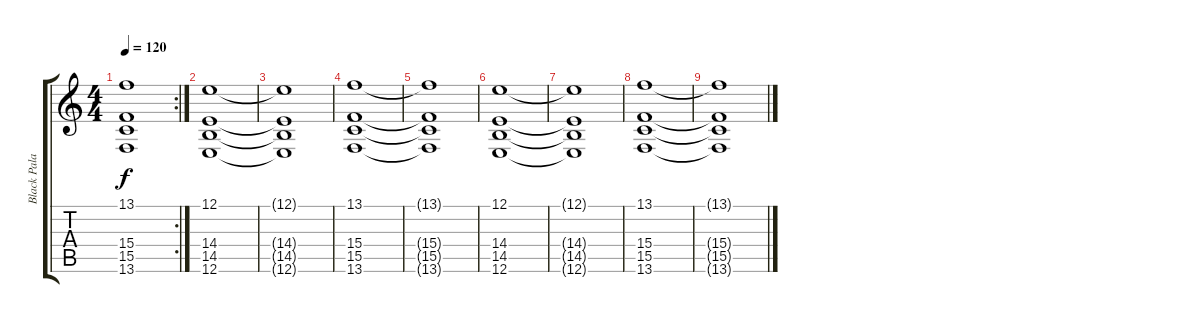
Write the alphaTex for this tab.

\track ("Black Palace" "Black Pala") {instrument stringensemble1}
\staff {score tabs}
\tuning (E4 B3 G3 D3 A2 E2) {hide}
\rc 2
\ts (4 4)
\tempo 120
\clef g2
\ks c
(13.1{t} 15.4{t} 15.5{t} 13.6{t}).1{dy f} |
(12.1 14.4 14.5 12.6).1 |
(12.1{t} 14.4{t} 14.5{t} 12.6{t}).1 |
(13.1 15.4 15.5 13.6).1 |
(13.1{t} 15.4{t} 15.5{t} 13.6{t}).1{volume 0} |
(12.1 14.4 14.5 12.6).1 |
(12.1{t} 14.4{t} 14.5{t} 12.6{t}).1 |
(13.1 15.4 15.5 13.6).1 |
(13.1{t} 15.4{t} 15.5{t} 13.6{t}).1
